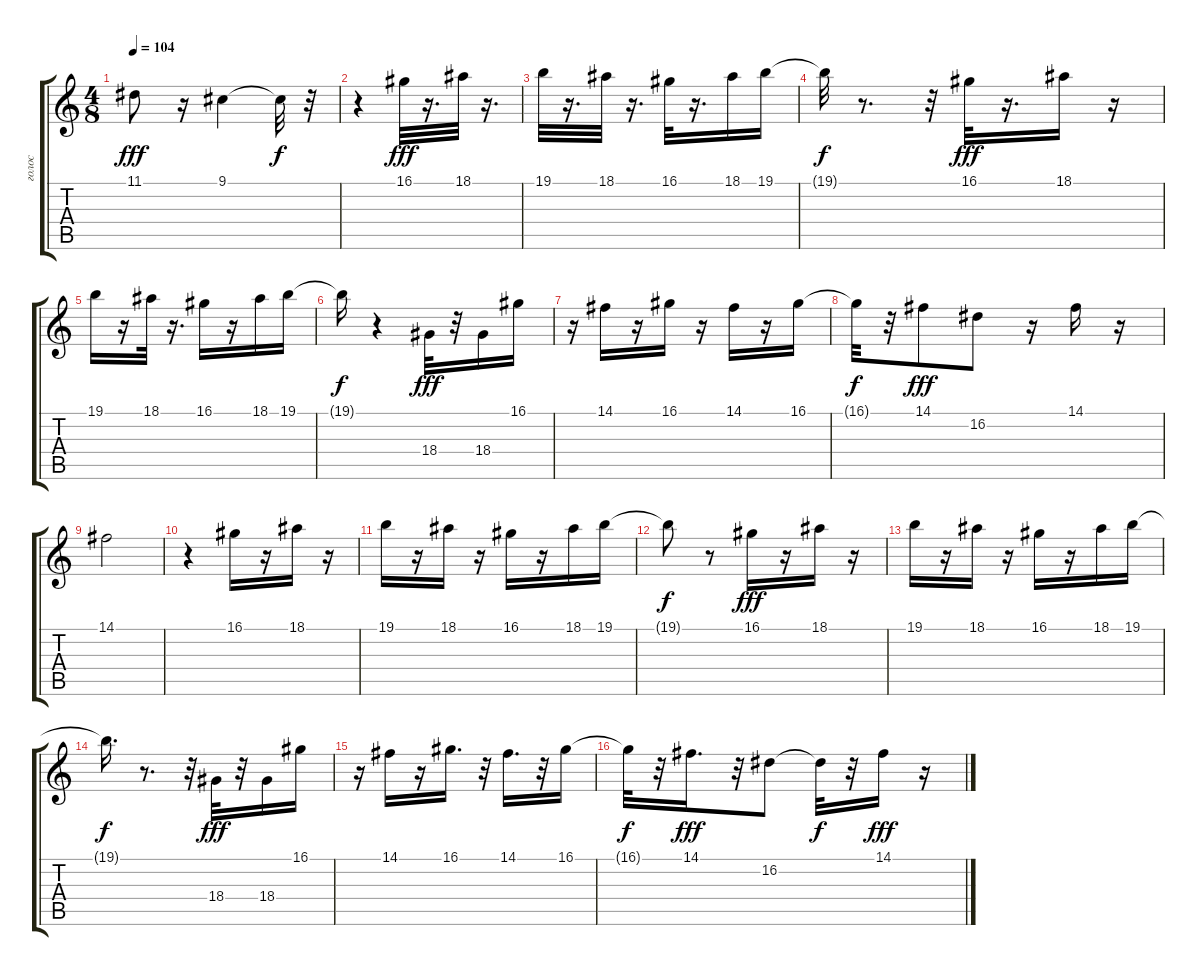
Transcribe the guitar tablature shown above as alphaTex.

\track ("голос" "голос") {instrument fx5brightness}
\staff {score tabs}
\tuning (E4 B3 G3 D3 A2 E2) {hide}
\ts (4 8)
\tempo 104
\clef g2
\ks c
11.1.8{dy fff} r.16 9.1.4 9.1{t}.32{dy f} r.32 |
r.4 16.1.32{dy fff} r.16{d} 18.1.32 r.16{d} |
19.1.32 r.16{d} 18.1.32 r.16{d} 16.1.32 r.16{d} 18.1.16 19.1.16 |
19.1{t}.32{dy f} r.8{d} r.32 16.1.32{dy fff} r.16{d} 18.1.16 r.16 |
19.1.16 r.16 18.1.32 r.16{d} 16.1.16 r.16 18.1.16 19.1.16 |
19.1{t}.16{dy f} r.4 18.4.32{dy fff} r.32 18.4.16 16.1.16 |
r.16 14.1.16 r.16 16.1.16 r.16 14.1.16 r.16 16.1.16 |
16.1{t}.32{dy f} r.32 14.1.8{dy fff} 16.2.8 r.16 14.1.16 r.16 |
14.1.2 |
r.4 16.1.16 r.16 18.1.16 r.16 |
19.1.16 r.16 18.1.16 r.16 16.1.16 r.16 18.1.16 19.1.16 |
19.1{t}.8{dy f} r.8 16.1.16{dy fff} r.16 18.1.16 r.16 |
19.1.16 r.16 18.1.16 r.16 16.1.16 r.16 18.1.16 19.1.16 |
19.1{t}.16{d dy f} r.8{d} r.32 18.4.32{dy fff} r.32 18.4.16 16.1.16 |
r.16 14.1.16 r.16 16.1.16{d} r.32 14.1.16{d} r.32 16.1.16 |
16.1{t}.32{dy f} r.32 14.1.16{d dy fff} r.32 16.2.8 16.2{t}.32{dy f} r.32 14.1.16{dy fff} r.16
